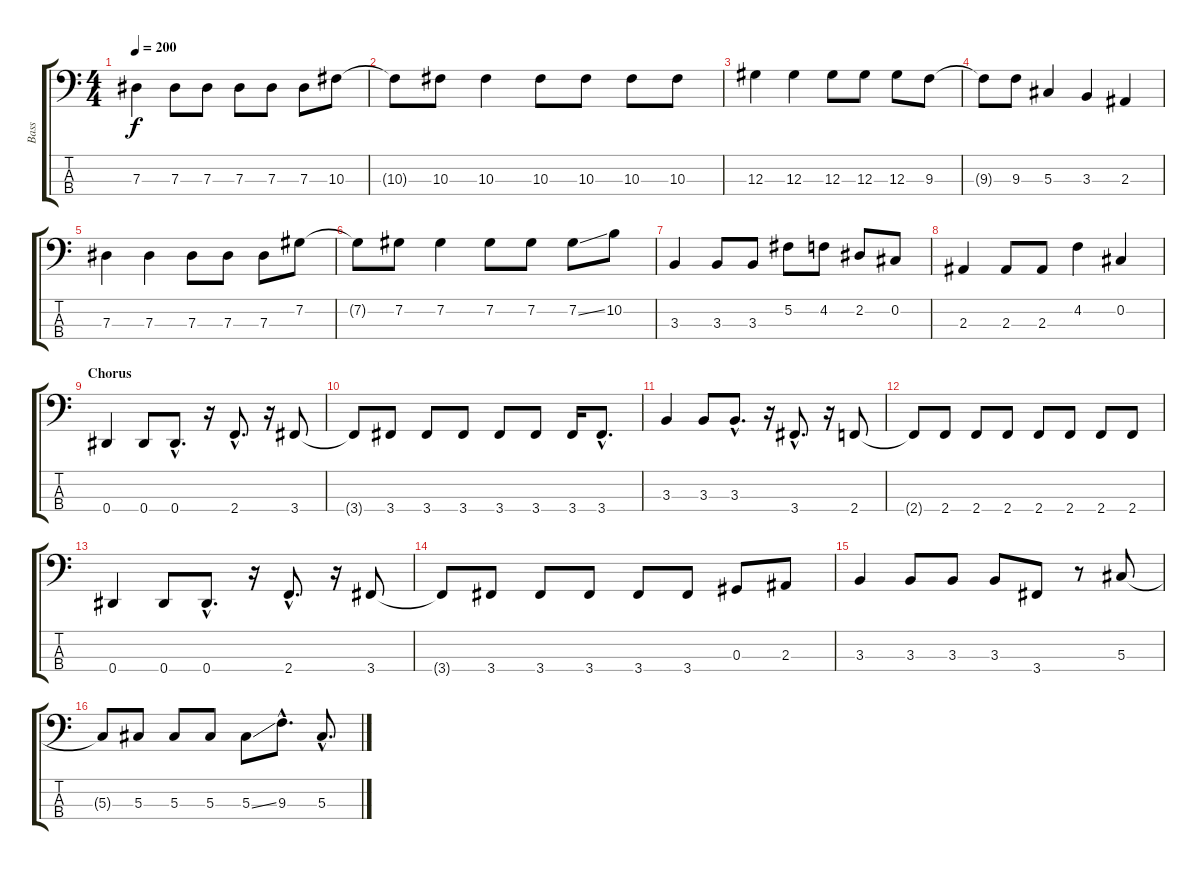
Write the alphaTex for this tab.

\track ("Bass" "Bass") {instrument electricbasspick}
\staff {score tabs}
\tuning (Gb2 Db2 Ab1 Eb1) {hide}
\ts (4 4)
\tempo 200
\clef f4
\ks c
7.3.4{dy f} 7.3.8 7.3.8 7.3.8 7.3.8 7.3.8 10.3.8 |
10.3{t}.8 10.3.8 10.3.4 10.3.8 10.3.8 10.3.8 10.3.8 |
12.3.4 12.3.4 12.3.8 12.3.8 12.3.8 9.3.8 |
9.3{t}.8 9.3.8 5.3.4 3.3.4 2.3.4 |
7.3.4 7.3.4 7.3.8 7.3.8 7.3.8 7.2.8 |
7.2{t}.8 7.2.8 7.2.4 7.2.8 7.2.8 7.2{ss}.8 10.2.8 |
3.3.4 3.3.8 3.3.8 5.2.8 4.2.8 2.2.8 0.2.8 |
2.3.4 2.3.8 2.3.8 4.2.4 0.2.4 |
\section ("" "Chorus")
0.4.4 0.4.8 0.4{hac}.8{d} r.16 2.4{hac}.8{d} r.16 3.4.8 |
3.4{t}.8 3.4.8 3.4.8 3.4.8 3.4.8 3.4.8 3.4.16 3.4{hac}.8{d} |
3.3.4 3.3.8 3.3{hac}.8{d} r.16 3.4{hac}.8{d} r.16 2.4.8 |
2.4{t}.8 2.4.8 2.4.8 2.4.8 2.4.8 2.4.8 2.4.8 2.4.8 |
0.4.4 0.4.8 0.4{hac}.8{d} r.16 2.4{hac}.8{d} r.16 3.4.8 |
3.4{t}.8 3.4.8 3.4.8 3.4.8 3.4.8 3.4.8 0.3.8 2.3.8 |
3.3.4 3.3.8 3.3.8 3.3.8 3.4.8 r.8 5.3.8 |
5.3{t}.8 5.3.8 5.3.8 5.3.8 5.3{ss}.8 9.3{hac}.8{d} 5.3{hac}.8{d}
